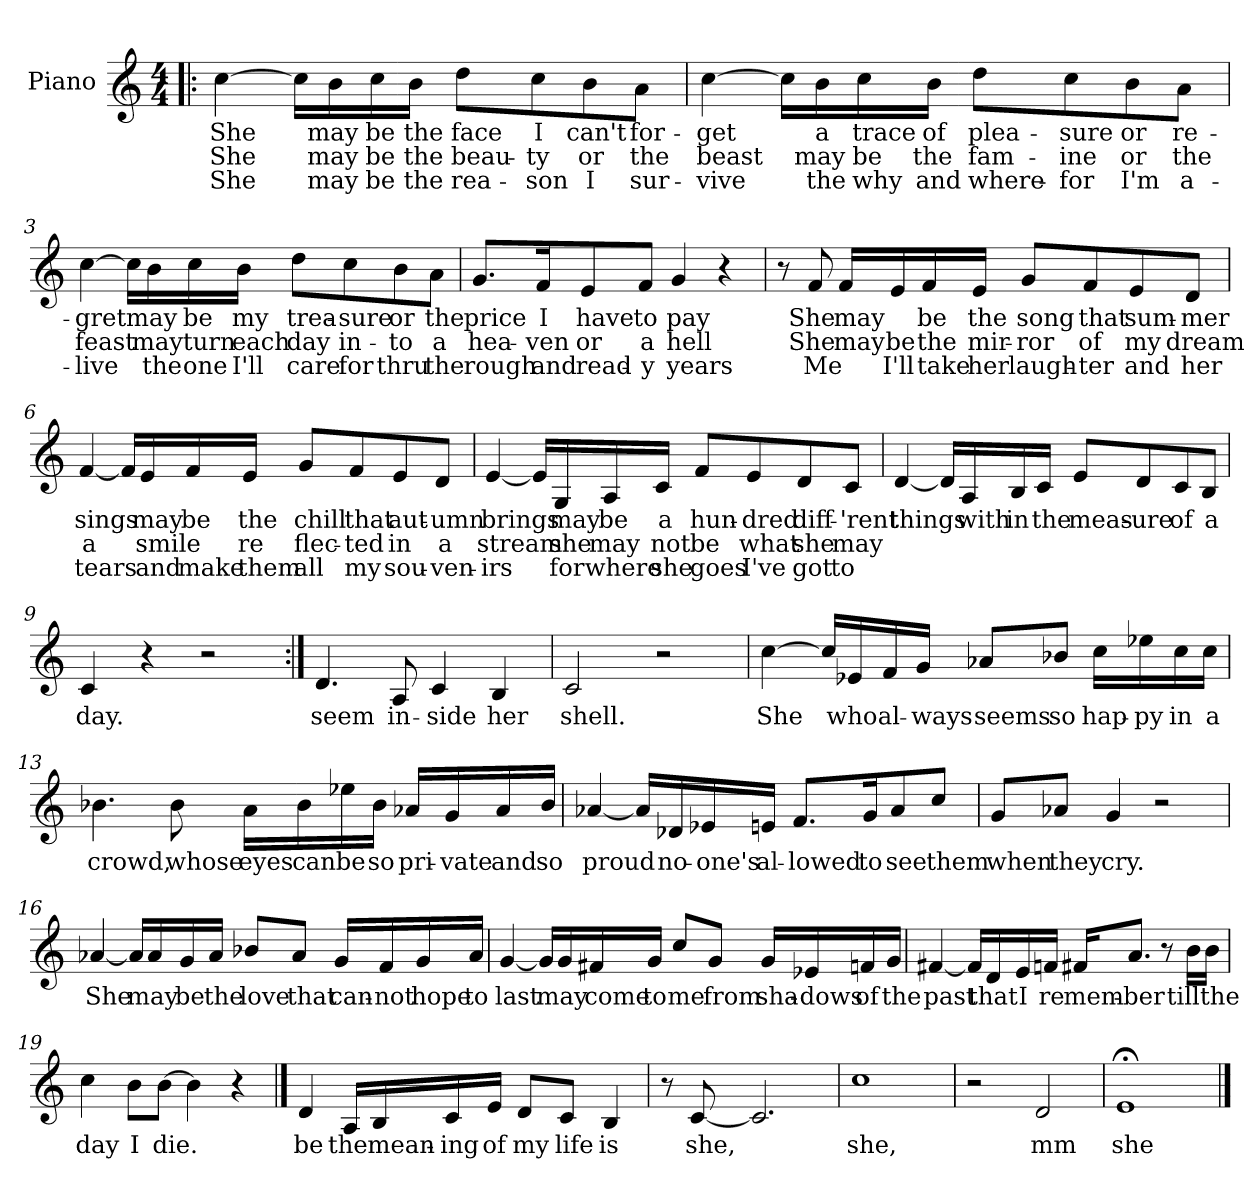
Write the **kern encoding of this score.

**kern	**text	**text	**text
*part1	*part1	*part1	*part1
*staff1	*staff1	*staff1	*staff1
*I"Piano	*	*	*
*I'Pno.	*	*	*
*clefG2	*	*	*
*k[]	*	*	*
*C:	*	*	*
*M4/4	*	*	*
=1!|:	=1!|:	=1!|:	=1!|:
[4cc\	She	She	She
16cc\LL]	.	.	.
16b\	may	may	may
16cc\	be	be	be
16b\JJ	the	the	the
8dd\L	face	beau-	rea-
8cc\	I	-ty	-son
8b\	can't	or	I
8a\J	for-	the	sur-
=2	=2	=2	=2
[4cc\	-get	beast	-vive
16cc\LL]	.	.	.
16b\	a	may	the
16cc\	trace	be	why
16b\JJ	of	the	and
8dd\L	plea-	fam-	where-
8cc\	-sure	-ine	-for
8b\	or	or	I'm
8a\J	re-	the	a-
!!LO:LB:g=z
=3	=3	=3	=3
[4cc\	-gret	feast	-live
16cc\LL]	.	.	.
16b\	may	may	the
16cc\	-be	turn	one
16b\JJ	my	each	I'll
8dd\L	trea-	day	care
8cc\	-sure	in-	for
8b\	or	-to	thru
8a\J	the	a	the
=4	=4	=4	=4
8.g/L	price	hea-	rough
16f/K	I	-ven	and
8e/	have	or	read-
8f/J	to	a	-y
4g/	pay	hell	years
4r	.	.	.
!!LO:LB:g=z
=5	=5	=5	=5
8r	.	.	.
8f/	She	She	Me
16f/LL	may	may	.
16e/	.	be	I'll
16f/	be	the	take
16e/JJ	the	mir-	her
8g/L	song	-ror	laugh-
8f/	that	of	-ter
8e/	sum-	my	and
8d/J	-mer	dream	her
=6	=6	=6	=6
[4f/	sings	a	tears
16f/LL]	.	.	.
16e/	may	smile	and
16f/	be	.	make
16e/JJ	the	re	them
8g/L	chill	-flec-	all
8f/	that	-ted	my
8e/	aut-	in	sou-
8d/J	-umn	a	-ven-
!!LO:LB:g=z
=7	=7	=7	=7
[4e/	brings	stream	-irs
16e/LL]	.	.	.
16G/	may	she	for
16A/	be	may	where
16c/JJ	a	not	she
8f/L	hun-	be	goes
8e/	-dred	what	I've
8d/	diff-	she	got
8c/J	-'rent	may	to
=8	=8	=8	=8
[4d/	things	.	.
16d/LL]	.	.	.
16A/	with	.	.
16B/	-in	.	.
16c/JJ	the	.	.
8e/L	meas-	.	.
8d/	-ure	.	.
8c/	of	.	.
8B/J	a	.	.
=9	=9	=9	=9
4c/	day.	.	.
4r	.	.	.
2r	.	.	.
!!LO:LB:g=z
=10:|!	=10:|!	=10:|!	=10:|!
4.d/	seem	.	.
8A/	in-	.	.
4c/	-side	.	.
4B/	her	.	.
=11	=11	=11	=11
2c/	shell.	.	.
2r	.	.	.
=12	=12	=12	=12
[4cc\	She	.	.
16cc/LL]	.	.	.
16e-X/	who	.	.
16f/	al-	.	.
16g/JJ	-ways	.	.
8a-X/L	seems	.	.
8b-X/J	so	.	.
16cc\LL	hap-	.	.
16ee-X\	-py	.	.
16cc\	in	.	.
16cc\JJ	a	.	.
!!LO:LB:g=z
=13	=13	=13	=13
4.b-X\	crowd,	.	.
8b-\	whose	.	.
16a\LL	eyes	.	.
16b-\	can	.	.
16ee-X\	be	.	.
16b-\JJ	so	.	.
16a-X/LL	pri-	.	.
16g/	-vate	.	.
16a-/	and	.	.
16b-/JJ	so	.	.
=14	=14	=14	=14
[4a-X/	proud	.	.
16a-/LL]	.	.	.
16d-X/	no-	.	.
16e-X/	-one's	.	.
16en/JJ	al-	.	.
8.f/L	-lowed	.	.
16g/K	to	.	.
8a-/	see	.	.
8cc/J	them	.	.
!!LO:LB:g=z
=15	=15	=15	=15
8g/L	when	.	.
8a-X/J	they	.	.
4g/	cry.	.	.
2r	.	.	.
=16	=16	=16	=16
[4a-X/	She	.	.
16a-/LL]	.	.	.
16a-/	may	.	.
16g/	be	.	.
16a-/JJ	the	.	.
8b-X/L	love	.	.
8a-/J	that	.	.
16g/LL	can-	.	.
16f/	-not	.	.
16g/	hope	.	.
16a-/JJ	to	.	.
!!LO:PB:g=z
=17	=17	=17	=17
[4g/	last	.	.
16g/LL]	.	.	.
16g/	may	.	.
16f#X/	come	.	.
16g/JJ	to	.	.
8cc/L	me	.	.
8g/J	from	.	.
16g/LL	sha-	.	.
16e-X/	-dows	.	.
16fn/	of	.	.
16g/JJ	the	.	.
=18	=18	=18	=18
[4f#X/	past	.	.
16f#/LL]	.	.	.
16d/	that	.	.
16e/	I	.	.
16fn/JJ	re	.	.
16f#X/KL	mem-	.	.
8.a/J	-ber	.	.
8r	.	.	.
16b\LL	till	.	.
16b\JJ	the	.	.
!!LO:LB:g=z
=19	=19	=19	=19
4cc\	day	.	.
8b\L	I	.	.
[8b\J	die.	.	.
4b\]	.	.	.
4r	.	.	.
==20	==20	==20	==20
4d/	be	.	.
16A/LL	the	.	.
16B/	mean-	.	.
16c/	-ing	.	.
16e/JJ	of	.	.
8d/L	my	.	.
8c/J	life	.	.
4B/	is	.	.
=21	=21	=21	=21
8r	.	.	.
[8c/	she,	.	.
2.c/]	.	.	.
=22	=22	=22	=22
1cc	she,	.	.
=23	=23	=23	=23
2r	.	.	.
2d/	mm	.	.
=24	=24	=24	=24
1e;<	she	.	.
==	==	==	==
*-	*-	*-	*-
